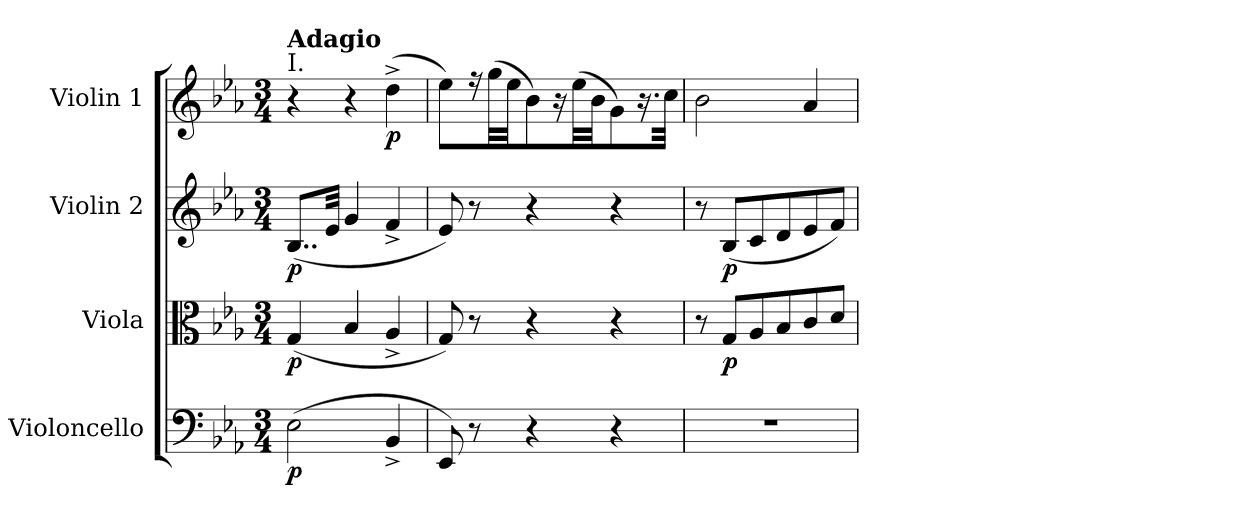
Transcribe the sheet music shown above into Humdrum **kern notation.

**kern	**dynam	**kern	**dynam	**kern	**dynam	**kern	**dynam
*part4	*part4	*part3	*part3	*part2	*part2	*part1	*part1
*staff4	*staff4	*staff3	*staff3	*staff2	*staff2	*staff1	*staff1
*I"Violoncello	*	*I"Viola	*	*I"Violin 2	*	*I"Violin 1	*
*I'Vc	*	*I'Vla	*	*I'Vln	*	*I'Vln	*
*clefF4	*	*clefC3	*	*clefG2	*	*clefG2	*
*k[b-e-a-]	*	*k[b-e-a-]	*	*k[b-e-a-]	*	*k[b-e-a-]	*
*M3/4	*	*M3/4	*	*M3/4	*	*M3/4	*
*MM52	*	*MM52	*	*MM52	*	*MM52	*
=1	=1	=1	=1	=1	=1	=1	=1
!	!	!	!	!	!	!LO:TX:a:t=I.	!
!	!	!	!	!	!	!LO:TX:a:B:t=Adagio	!
!	!LO:DY:b	!	!LO:DY:b	!	!LO:DY:b	!	!
(2E-\	p	(4G/	p	(8..B-/L	p	4r	.
.	.	.	.	32e-/Jkk	.	.	.
.	.	4B-/	.	4g/	.	4r	.
!	!	!	!	!	!	!	!LO:DY:b
4BB-^/	.	4A-^/	.	4f^/	.	(4dd^\	p
=2	=2	=2	=2	=2	=2	=2	=2
8EE-/)	.	8G/)	.	8e-/)	.	8ee-\L)	.
8r	.	8r	.	8r	.	16r	.
.	.	.	.	.	.	(32gg\L	.
.	.	.	.	.	.	32ee-\JJJ	.
4r	.	4r	.	4r	.	8b-\L)	.
.	.	.	.	.	.	16r	.
.	.	.	.	.	.	(32ee-\L	.
.	.	.	.	.	.	32b-\JJJ	.
4r	.	4r	.	4r	.	8g/L)	.
.	.	.	.	.	.	16.r	.
.	.	.	.	.	.	32cc/JJk	.
=3	=3	=3	=3	=3	=3	=3	=3
2.r	.	8r	.	8r	.	2b-\	.
!	!	!	!LO:DY:b	!	!LO:DY:b	!	!
.	.	8G/L	p	(8B-/L	p	.	.
.	.	8A-/	.	8c/	.	.	.
.	.	8B-/	.	8d/	.	.	.
.	.	8c/	.	8e-/	.	4a-/	.
.	.	8d/J	.	8f/J)	.	.	.
=	=	=	=	=	=	=	=
*-	*-	*-	*-	*-	*-	*-	*-
